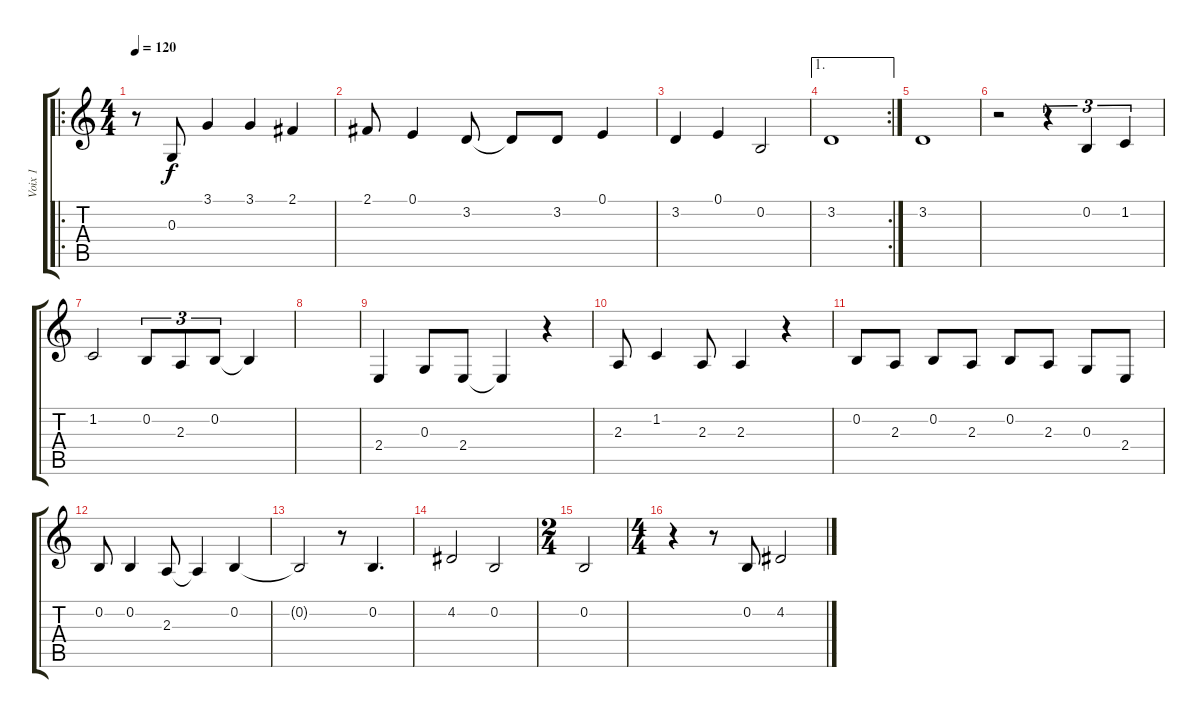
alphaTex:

\track ("Voix 1" "Voix 1") {instrument bassoon}
\staff {score tabs}
\tuning (E4 B3 G3 D3 A2 E2) {hide}
\ro
\ts (4 4)
\tempo 120
\clef g2
\ks c
r.8{dy f} 0.3.8 3.1.4 3.1.4 2.1.4 |
2.1.8 0.1.4 3.2.8 3.2{t}.8 3.2.8 0.1.4 |
3.2.4 0.1.4 0.2.2 |
\ae 1
\rc 2
3.2.1 |
3.2.1 |
r.2 r.4{tu (3 2)} 0.2.4{tu (3 2)} 1.2.4{tu (3 2)} |
1.2.2 0.2.8{tu (3 2)} 2.3.8{tu (3 2)} 0.2.8{tu (3 2)} 0.2{t}.4 |
|
2.4.4 0.3.8 2.4.8 2.4{t}.4 r.4 |
2.3.8 1.2.4 2.3.8 2.3.4 r.4 |
0.2.8 2.3.8 0.2.8 2.3.8 0.2.8 2.3.8 0.3.8 2.4.8 |
0.2.8 0.2.4 2.3.8 2.3{t}.4 0.2.4 |
0.2{t}.2 r.8 0.2.4{d} |
4.2.2 0.2.2 |
\ts (2 4)
0.2.2 |
\ts (4 4)
r.4 r.8 0.2.8 4.2.2
